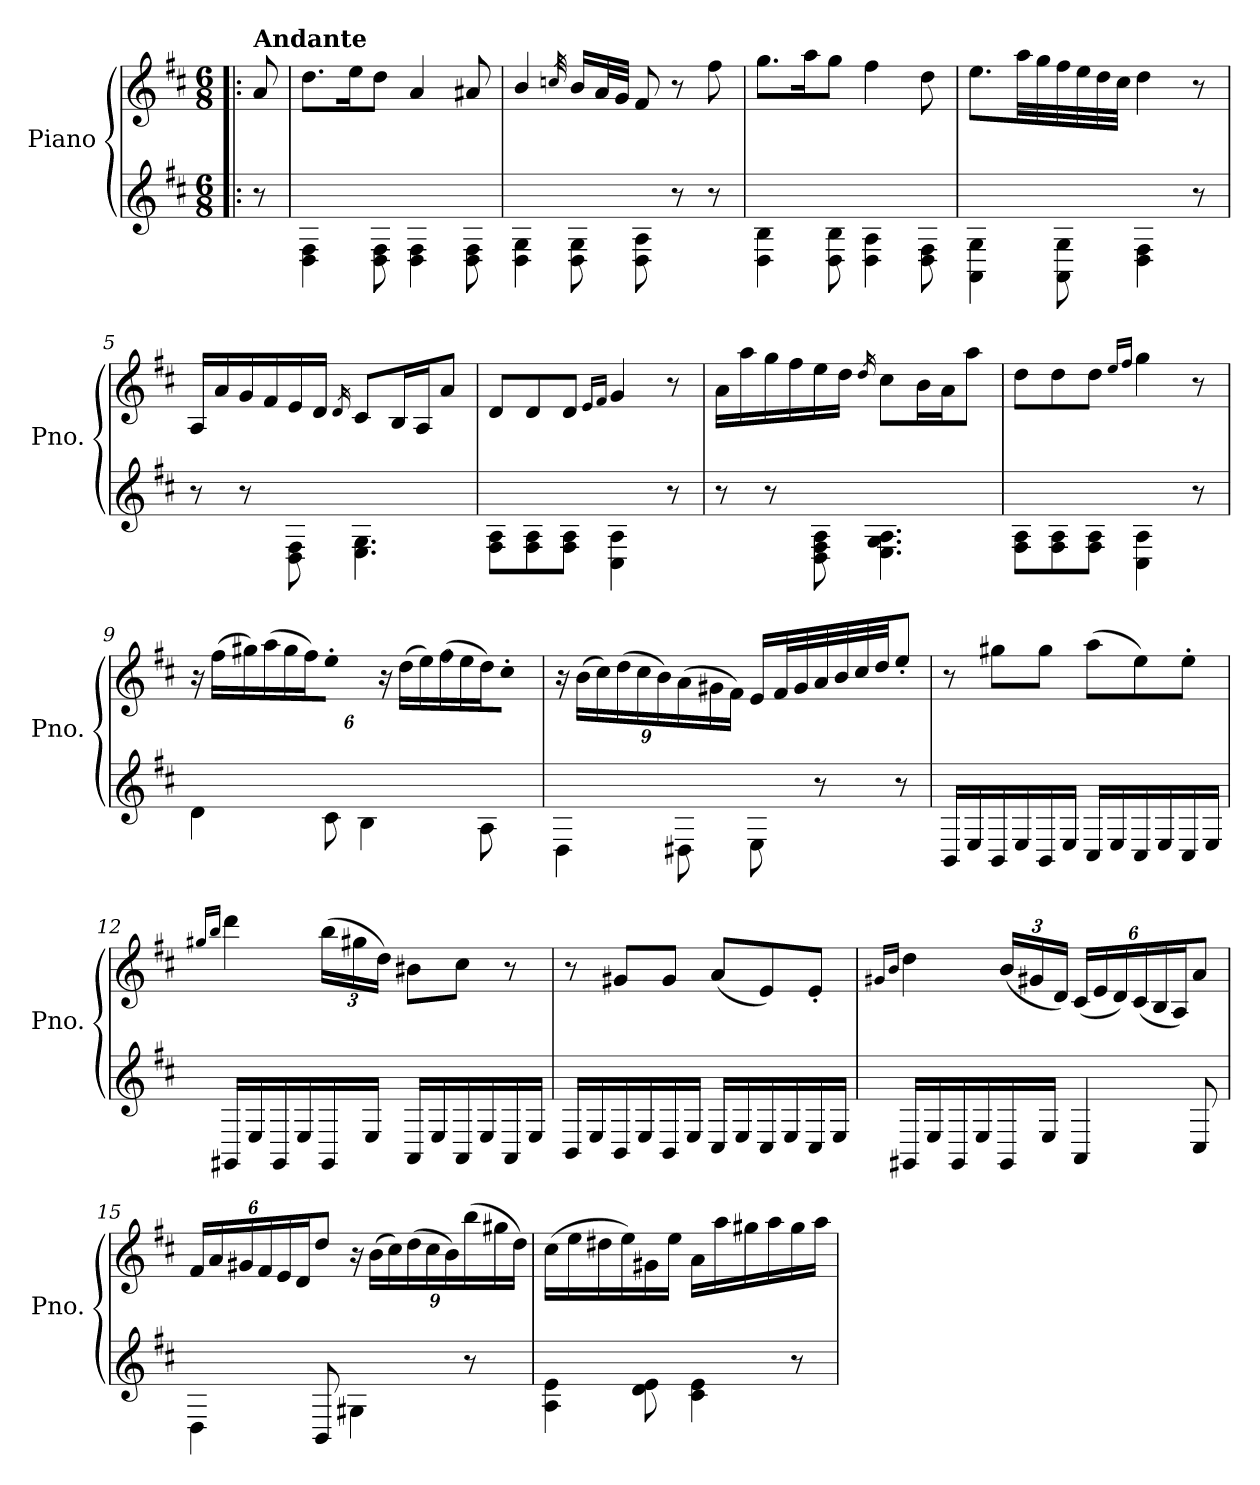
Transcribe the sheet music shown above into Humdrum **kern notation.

**kern	**kern
*part1	*part1
*staff2	*staff1
*I"Piano	*
*I'Pno.	*
*clefG2	*clefG2
*k[f#c#]	*k[f#c#]
*D:	*D:
*M6/8	*M6/8
*MM80	*MM80
=!|:	=!|:
!	!LO:TX:a:B:t=Andante
8r	8a/
=1	=1
4D\ 4F#\	8.dd\L
.	16ee\K
8D\ 8F#\	8dd\J
4D\ 4F#\	4a/
8D\ 8F#\	8a#X/
=2	=2
4D\ 4G\	4b/
.	32qccn/
8D\ 8G\	16b/LL
.	32a/L
.	32g/JJJ
8D\ 8A\	8f#/
8r	8r
8r	8ff#\
=3	=3
4D\ 4B\	8.gg\L
.	16aa\K
8D\ 8B\	8gg\J
4D\ 4A\	4ff#\
8D\ 8F#\	8dd\
=4	=4
4AA\ 4G\	8.ee\L
.	32aa\LL
.	32gg\
8AA\ 8G\	32ff#\
.	32ee\
.	32dd\
.	32cc#\JJJ
4D\ 4F#\	4dd\
8r	8r
!!LO:LB:g=z
=5	=5
8r	16A/LL
.	16a/
8r	16g/
.	16f#/
8D\ 8F#\	16e/
.	16d/JJ
.	16qd/
4.E\ 4.G\	8c#/L
.	16B/L
.	16A/J
.	8a/J
=6	=6
8F#\ 8A\L	8d/L
8F#\ 8A\	8d/
8F#\ 8A\J	8d/J
.	16qe/LL
.	16qf#/JJ
4C#\ 4A\	4g/
8r	8r
=7	=7
8r	16a\LL
.	16aa\
8r	16gg\
.	16ff#\
8D\ 8F#\ 8A\	16ee\
.	16dd\JJ
.	16qdd/
4.E\ 4.G\ 4.A\	8cc#\L
.	16b\L
.	16a\J
.	8aa\J
=8	=8
8F#\ 8A\L	8dd\L
8F#\ 8A\	8dd\
8F#\ 8A\J	8dd\J
.	16qee/LL
.	16qff#/JJ
4C#\ 4A\	4gg\
8r	8r
!!LO:LB:g=z
=9	=9
*	*Xbrackettup
4d\	24r
.	(24ff#\LL
.	24gg#X\)
.	(24aa\
.	24gg#\
.	24ff#\J)
8c#\	8ee'\J
4B\	24r
.	(24dd\LL
.	24ee\)
.	(24ff#\
.	24ee\
.	24dd\J)
8A\	8cc#'\J
=10	=10
4D\	24r
.	(24b\LL
.	24cc#\)
.	(24dd\
.	24cc#\
.	24b\)
8D#X\	(24a\
.	24g#X\
.	24f#\JJ)
8E\	16e/LL
.	32f#/L
.	32g#/
8r	32a/
.	32b/
.	32cc#/
.	32dd/JJ
8r	8ee'/J
!!LO:LB:g=z
=11	=11
16BB/LL	8r
16E/	.
16BB/	8gg#X\L
16E/	.
16BB/	8gg#\J
16E/JJ	.
16C#/LL	(8aa\L
16E/	.
16C#/	8ee\)
16E/	.
16C#/	8ee'\J
16E/JJ	.
=12	=12
.	16qgg#X/LL
.	16qbb/JJ
16GG#X/LL	4ddd\
16E/	.
16GG#/	.
16E/	.
16GG#/	(24bb\LL
.	24gg#\
16E/JJ	.
.	24dd\JJ)
16AA/LL	8b#X\L
16E/	.
16AA/	8cc#\J
16E/	.
16AA/	8r
16E/JJ	.
!!LO:LB:g=z
=13	=13
16BB/LL	8r
16E/	.
16BB/	8g#X/L
16E/	.
16BB/	8g#/J
16E/JJ	.
16C#/LL	(8a/L
16E/	.
16C#/	8e/)
16E/	.
16C#/	8e'/J
16E/JJ	.
!!LO:LB:g=z
=14	=14
.	16qg#X/LL
.	16qb/JJ
16GG#X/LL	4dd\
16E/	.
16GG#/	.
16E/	.
16GG#/	(24b/LL
.	24g#/
16E/JJ	.
.	24d/JJ)
4AA/	(24c#/LL
.	24e/
.	24d/)
.	(24c#/
.	24B/
.	24A/J)
8C#/	8a/J
=15	=15
4D\	24f#/LL
.	24a/
.	24g#X/
.	24f#/
.	24e/
.	24d/J
8BB/	8dd/J
4G#X\	24r
.	(24b\LL
.	24cc#\)
.	(24dd\
.	24cc#\
.	24b\)
8r	(24bb\
.	24gg#X\
.	24dd\JJ)
!!LO:PB:g=z
=16	=16
4A\ 4e\	(16cc#\LL
.	16ee\
.	16dd#X\
.	16ee\)
8d\ 8e\	16g#X\
.	16ee\JJ
4c#\ 4e\	16a\LL
.	16aa\
.	16gg#X\
.	16aa\
8r	16gg#\
.	16aa\JJ
=	=
*-	*-
